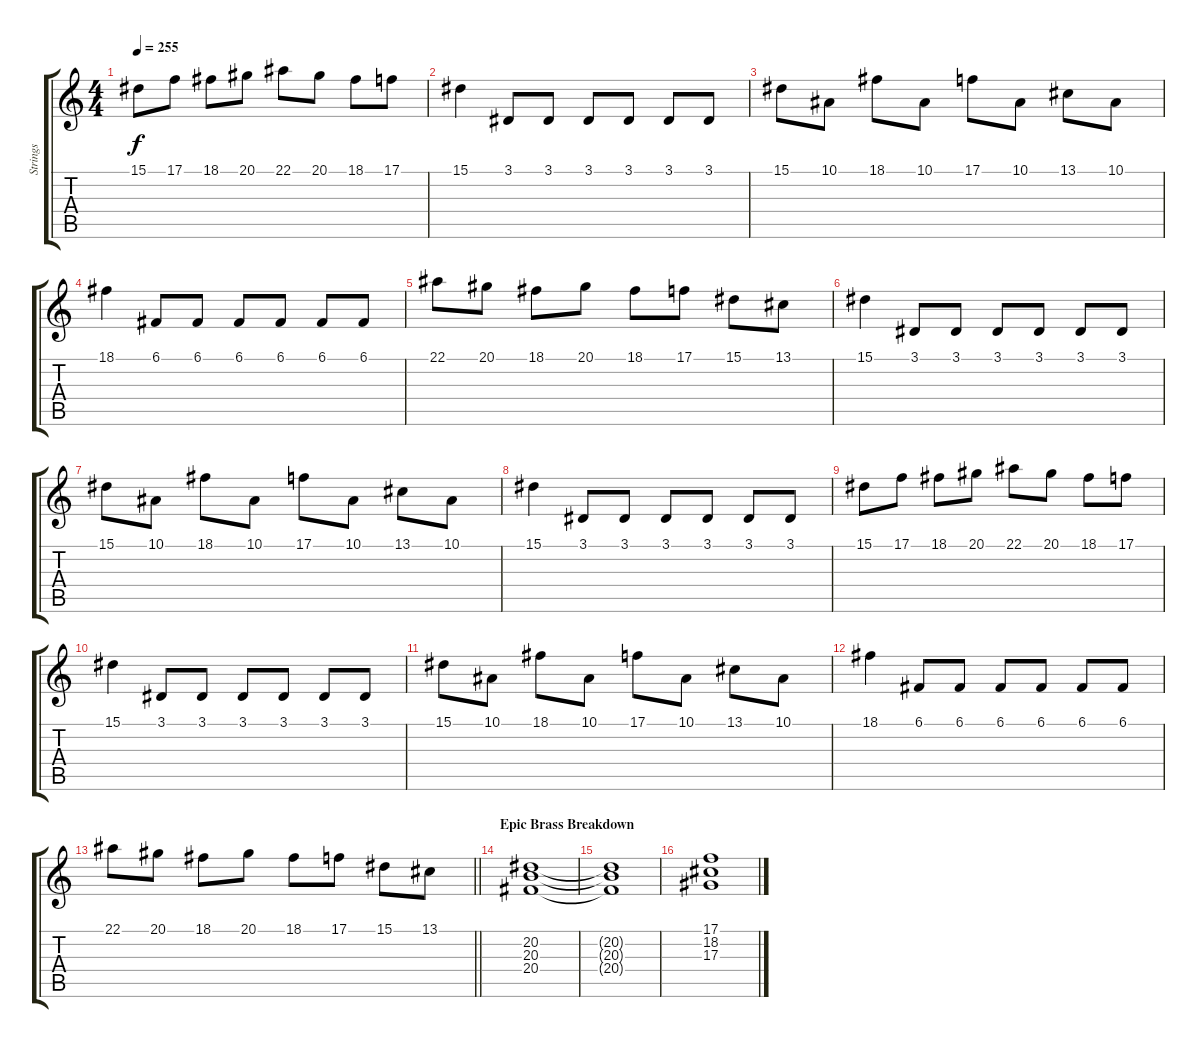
\track ("Strings" "Strings") {instrument stringensemble1}
\staff {score tabs}
\tuning (C4 G3 Eb3 Bb2 F2 C2) {hide}
\ts (4 4)
\tempo 255
\clef g2
\ks c
15.1.8{dy f} 17.1.8 18.1.8 20.1.8 22.1.8 20.1.8 18.1.8 17.1.8 |
15.1.4 3.1.8 3.1.8 3.1.8 3.1.8 3.1.8 3.1.8 |
15.1.8 10.1.8 18.1.8 10.1.8 17.1.8 10.1.8 13.1.8 10.1.8 |
18.1.4 6.1.8 6.1.8 6.1.8 6.1.8 6.1.8 6.1.8 |
22.1.8 20.1.8 18.1.8 20.1.8 18.1.8 17.1.8 15.1.8 13.1.8 |
15.1.4 3.1.8 3.1.8 3.1.8 3.1.8 3.1.8 3.1.8 |
15.1.8 10.1.8 18.1.8 10.1.8 17.1.8 10.1.8 13.1.8 10.1.8 |
15.1.4 3.1.8 3.1.8 3.1.8 3.1.8 3.1.8 3.1.8 |
15.1.8 17.1.8 18.1.8 20.1.8 22.1.8 20.1.8 18.1.8 17.1.8 |
15.1.4 3.1.8 3.1.8 3.1.8 3.1.8 3.1.8 3.1.8 |
15.1.8 10.1.8 18.1.8 10.1.8 17.1.8 10.1.8 13.1.8 10.1.8 |
18.1.4 6.1.8 6.1.8 6.1.8 6.1.8 6.1.8 6.1.8 |
\barLineRight lightlight
22.1.8 20.1.8 18.1.8 20.1.8 18.1.8 17.1.8 15.1.8 13.1.8 |
\section ("" "Epic Brass Breakdown")
(20.2 20.3 20.4).1 |
(20.2{t} 20.3{t} 20.4{t}).1 |
(17.1 18.2 17.3).1
